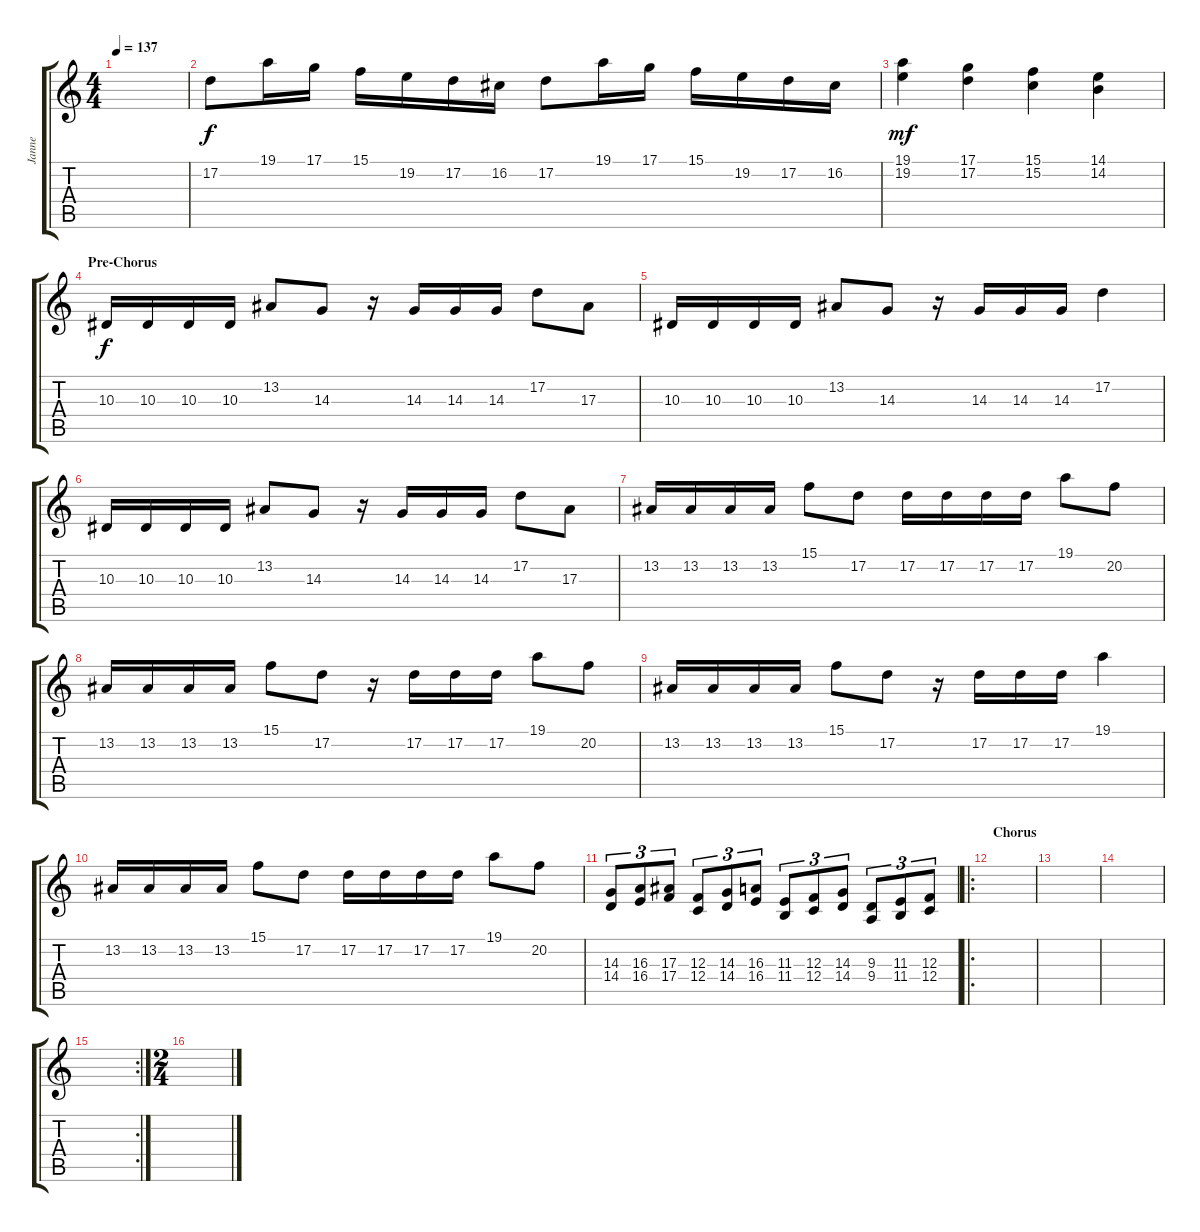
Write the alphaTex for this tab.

\track ("Janne" "Janne") {instrument stringensemble1}
\staff {score tabs}
\tuning (D4 A3 F3 C3 G2 D2) {hide}
\ts (4 4)
\tempo 137
\clef g2
\ks c
|
17.2.8 19.1.16 17.1.16 15.1.16 19.2.16 17.2.16 16.2.16 17.2.8 19.1.16 17.1.16 15.1.16 19.2.16 17.2.16 16.2.16 |
(19.1 19.2).4{dy mf} (17.1 17.2).4 (15.1 15.2).4 (14.1 14.2).4 |
\section ("" "Pre-Chorus")
10.3.16{dy f} 10.3.16 10.3.16 10.3.16 13.2.8 14.3.8 r.16 14.3.16 14.3.16 14.3.16 17.2.8 17.3.8 |
10.3.16 10.3.16 10.3.16 10.3.16 13.2.8 14.3.8 r.16 14.3.16 14.3.16 14.3.16 17.2.4 |
10.3.16 10.3.16 10.3.16 10.3.16 13.2.8 14.3.8 r.16 14.3.16 14.3.16 14.3.16 17.2.8 17.3.8 |
13.2.16 13.2.16 13.2.16 13.2.16 15.1.8 17.2.8 17.2.16 17.2.16 17.2.16 17.2.16 19.1.8 20.2.8 |
13.2.16 13.2.16 13.2.16 13.2.16 15.1.8 17.2.8 r.16 17.2.16 17.2.16 17.2.16 19.1.8 20.2.8 |
13.2.16 13.2.16 13.2.16 13.2.16 15.1.8 17.2.8 r.16 17.2.16 17.2.16 17.2.16 19.1.4 |
13.2.16 13.2.16 13.2.16 13.2.16 15.1.8 17.2.8 17.2.16 17.2.16 17.2.16 17.2.16 19.1.8 20.2.8 |
(14.3 14.4).8{tu (3 2)} (16.3 16.4).8{tu (3 2)} (17.3 17.4).8{tu (3 2)} (12.3 12.4).8{tu (3 2)} (14.3 14.4).8{tu (3 2)} (16.3 16.4).8{tu (3 2)} (11.3 11.4).8{tu (3 2)} (12.3 12.4).8{tu (3 2)} (14.3 14.4).8{tu (3 2)} (9.3 9.4).8{tu (3 2)} (11.3 11.4).8{tu (3 2)} (12.3 12.4).8{tu (3 2)} |
\ro
\section ("" "Chorus")
|
|
|
\rc 2
|
\ts (2 4)
